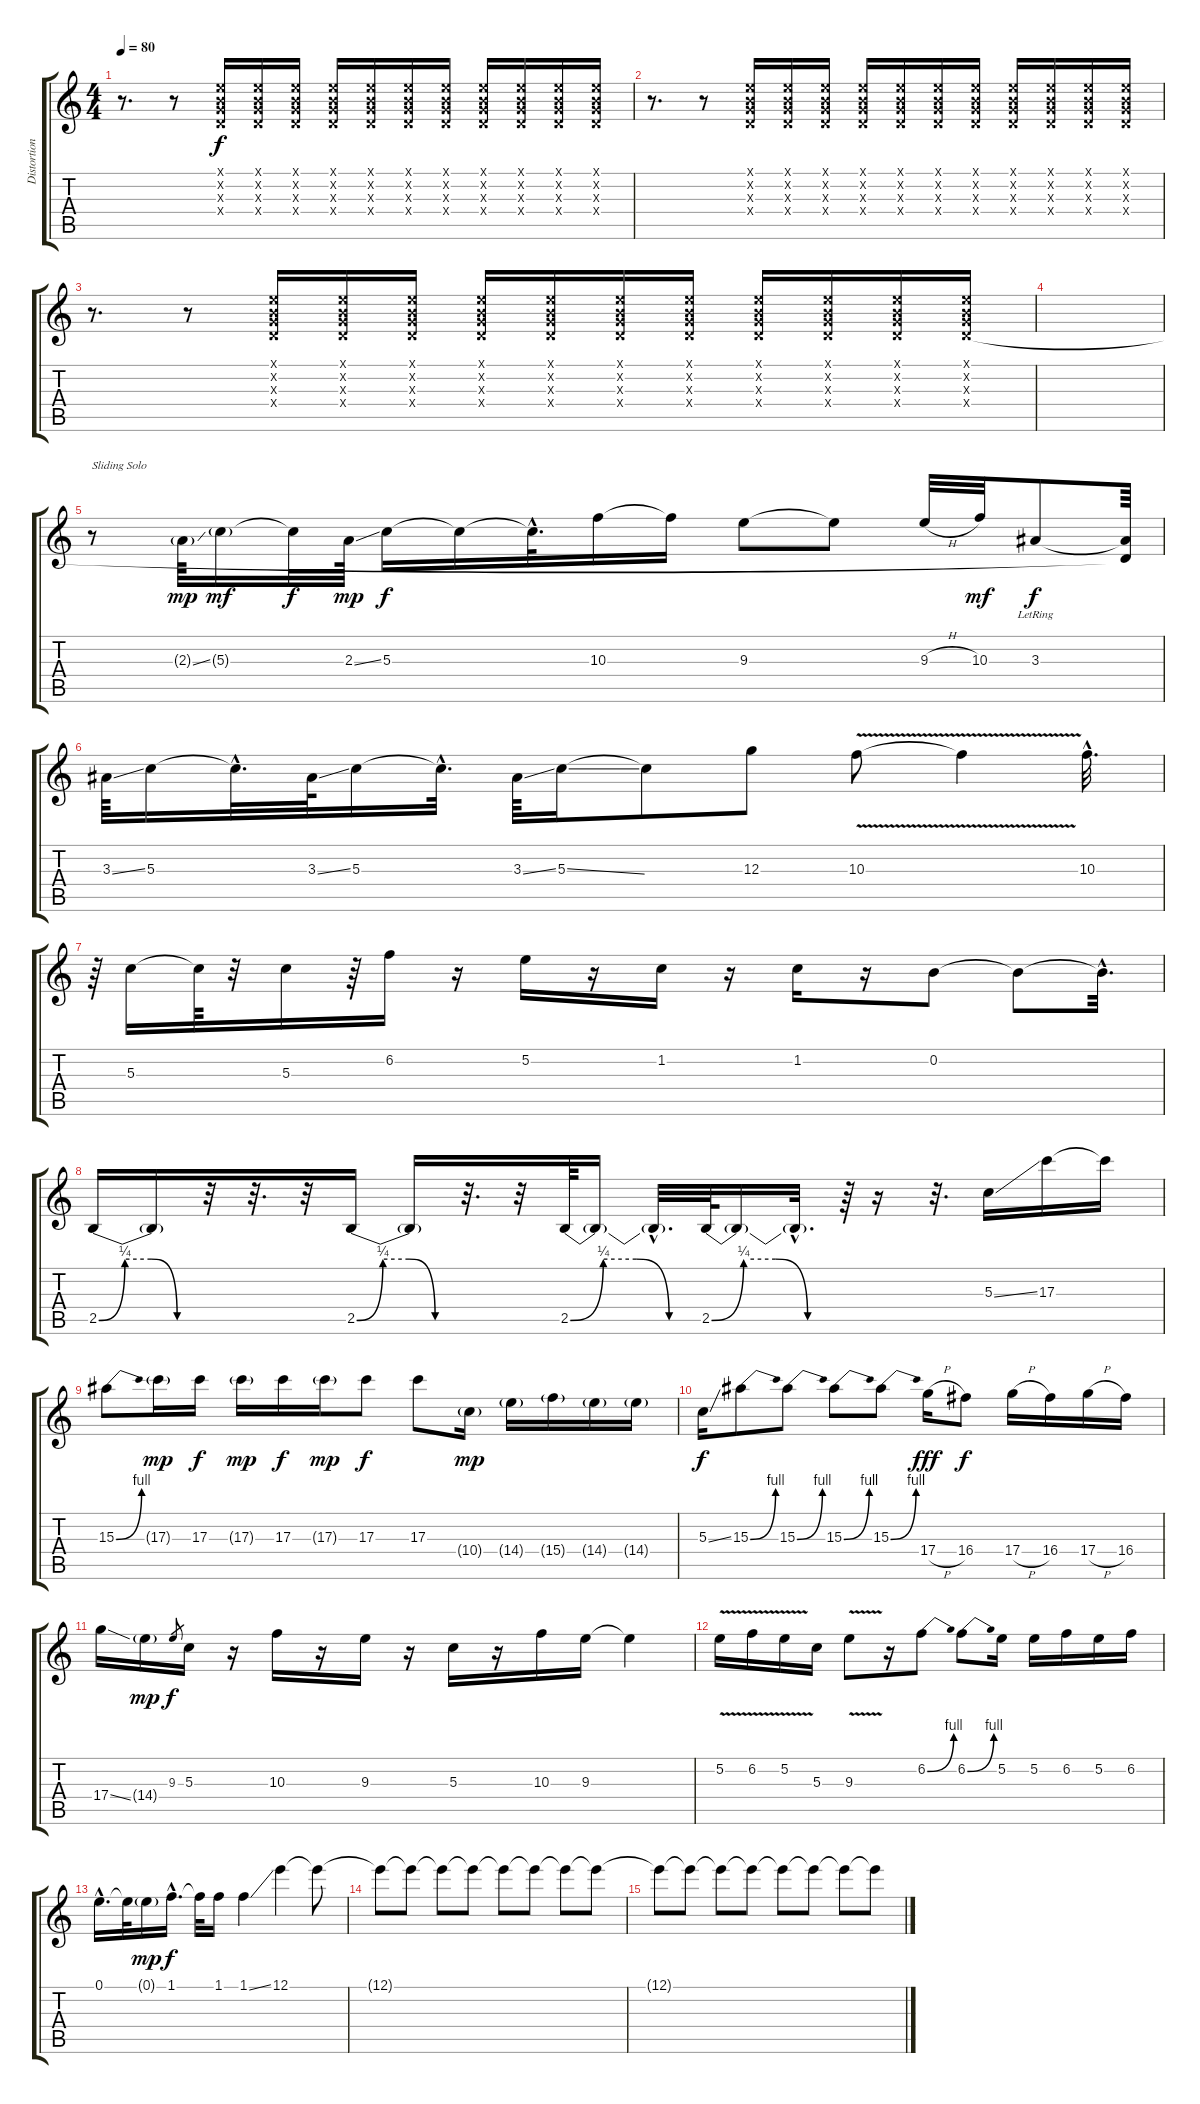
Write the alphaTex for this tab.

\track ("Distortion Guitar(solo)" "Distortion") {instrument overdrivenguitar}
\staff {score tabs}
\tuning (E4 B3 G3 D3 A2 E2) {hide}
\ts (4 4)
\tempo 80
\clef g2
\ks c
r.8{d dy f volume 16} r.8 (0.1{x} 0.2{x} 0.3{x} 0.4{x}).16 (0.1{x} 0.2{x} 0.3{x} 0.4{x}).16 (0.1{x} 0.2{x} 0.3{x} 0.4{x}).16 (0.1{x} 0.2{x} 0.3{x} 0.4{x}).16 (0.1{x} 0.2{x} 0.3{x} 0.4{x}).16 (0.1{x} 0.2{x} 0.3{x} 0.4{x}).16 (0.1{x} 0.2{x} 0.3{x} 0.4{x}).16 (0.1{x} 0.2{x} 0.3{x} 0.4{x}).16 (0.1{x} 0.2{x} 0.3{x} 0.4{x}).16 (0.1{x} 0.2{x} 0.3{x} 0.4{x}).16 (0.1{x} 0.2{x} 0.3{x} 0.4{x}).16 |
r.8{d} r.8 (0.1{x} 0.2{x} 0.3{x} 0.4{x}).16 (0.1{x} 0.2{x} 0.3{x} 0.4{x}).16 (0.1{x} 0.2{x} 0.3{x} 0.4{x}).16 (0.1{x} 0.2{x} 0.3{x} 0.4{x}).16 (0.1{x} 0.2{x} 0.3{x} 0.4{x}).16 (0.1{x} 0.2{x} 0.3{x} 0.4{x}).16 (0.1{x} 0.2{x} 0.3{x} 0.4{x}).16 (0.1{x} 0.2{x} 0.3{x} 0.4{x}).16 (0.1{x} 0.2{x} 0.3{x} 0.4{x}).16 (0.1{x} 0.2{x} 0.3{x} 0.4{x}).16 (0.1{x} 0.2{x} 0.3{x} 0.4{x}).16 |
r.8{d} r.8 (0.1{x} 0.2{x} 0.3{x} 0.4{x}).16 (0.1{x} 0.2{x} 0.3{x} 0.4{x}).16 (0.1{x} 0.2{x} 0.3{x} 0.4{x}).16 (0.1{x} 0.2{x} 0.3{x} 0.4{x}).16 (0.1{x} 0.2{x} 0.3{x} 0.4{x}).16 (0.1{x} 0.2{x} 0.3{x} 0.4{x}).16 (0.1{x} 0.2{x} 0.3{x} 0.4{x}).16 (0.1{x} 0.2{x} 0.3{x} 0.4{x}).16 (0.1{x} 0.2{x} 0.3{x} 0.4{x}).16 (0.1{x} 0.2{x} 0.3{x} 0.4{x}).16 (0.1{x} 0.2{x} 0.3{x} 0.4{x}).16 |
|
r.8{txt "Sliding Solo" volume 16 instrument overdrivenguitar} 2.3{ss g}.64{dy mp} 5.3{g}.16{dy mf} 5.3{t}.32{dy f} 2.3{ss}.64{dy mp} 5.3.16{dy f} 5.3{t}.16 5.3{hac t}.32{d} 10.3.16 10.3{t}.16 9.3.8 9.3{t}.8 9.3{h}.32 10.3.32{dy mf} 3.3{lr}.8{dy f} (3.3{t} 0.4{t}).64 |
3.3{ss}.64 5.3.16 5.3{hac t}.32{d} 3.3{ss}.64 5.3.16 5.3{hac t}.32{d} 3.3{ss}.64 5.3{ss}.16 5.3{t}.8 12.3.8 10.3{v}.8 10.3{t}.4 10.3{hac}.32{d} |
r.64 5.3.16 5.3{t}.64 r.32 5.3.16 r.64 6.2.16 r.16 5.2.16 r.16 1.2.16 r.16 1.2.16 r.16 0.2.8 0.2{t}.8 0.2{hac t}.32{d} |
2.5{be (custom 0 0 15 1 30 1 45 0 60 0)}.16 2.5{t}.16 r.32 r.32{d} r.32 2.5{be (custom 0 0 15 1 30 1 45 0 60 0)}.16 2.5{t}.16 r.32{d} r.32 2.5{be (custom 0 0 15 1 30 1 45 0 60 0)}.64 2.5{t}.16 2.5{hac t}.32{d} 2.5{be (custom 0 0 15 1 30 1 45 0 60 0)}.64 2.5{t}.16 2.5{hac t}.32{d} r.64 r.16 r.32{d} 5.3{ss}.16 17.3.16 17.3{t}.16 |
15.3{be (bend 0 0 60 4)}.8 17.3{g}.16{dy mp} 17.3.16{dy f} 17.3{g}.16{dy mp} 17.3.16{dy f} 17.3{g}.16{dy mp} 17.3.8{dy f} 17.3.8 10.4{g}.16{dy mp} 14.4{g}.16 15.4{g}.16 14.4{g}.16 14.4{g}.16 |
5.3{ss}.16{dy f} 15.3{be (bend 0 0 60 4)}.8 15.3{be (bend 0 0 60 4)}.8 15.3{be (bend 0 0 60 4)}.8 15.3{be (bend 0 0 60 4)}.8 17.4{h}.16{dy fff} 16.4.8{dy f} 17.4{h}.16 16.4.16 17.4{h}.16 16.4.16 |
17.4{ss}.16 14.4{g}.16{dy mp} 9.3.8{gr dy f} 5.3.16 r.16 10.3.16 r.16 9.3.16 r.16 5.3.16 r.16 10.3.16 9.3.16 9.3{t}.4 |
5.2{v}.16 6.2{v}.16 5.2{v}.16 5.3.16 9.3{v}.8 r.16 6.2{be (bend 0 0 60 4)}.8 6.2{be (bend 0 0 60 4)}.8 5.2.16 5.2.16 6.2.16 5.2.16 6.2.16 |
0.1{hac}.16{d} 0.1{t}.32 0.1{g}.16{dy mp} 1.1{hac}.16{d dy f} 1.1{t}.32 1.1.16 1.1{ss}.4 12.1.4 12.1{t}.8 |
12.1{t}.8{volume 0} 12.1{t}.8 12.1{t}.8 12.1{t}.8 12.1{t}.8 12.1{t}.8 12.1{t}.8 12.1{t}.8 |
12.1{t}.8 12.1{t}.8 12.1{t}.8 12.1{t}.8 12.1{t}.8 12.1{t}.8 12.1{t}.8 12.1{t}.8
